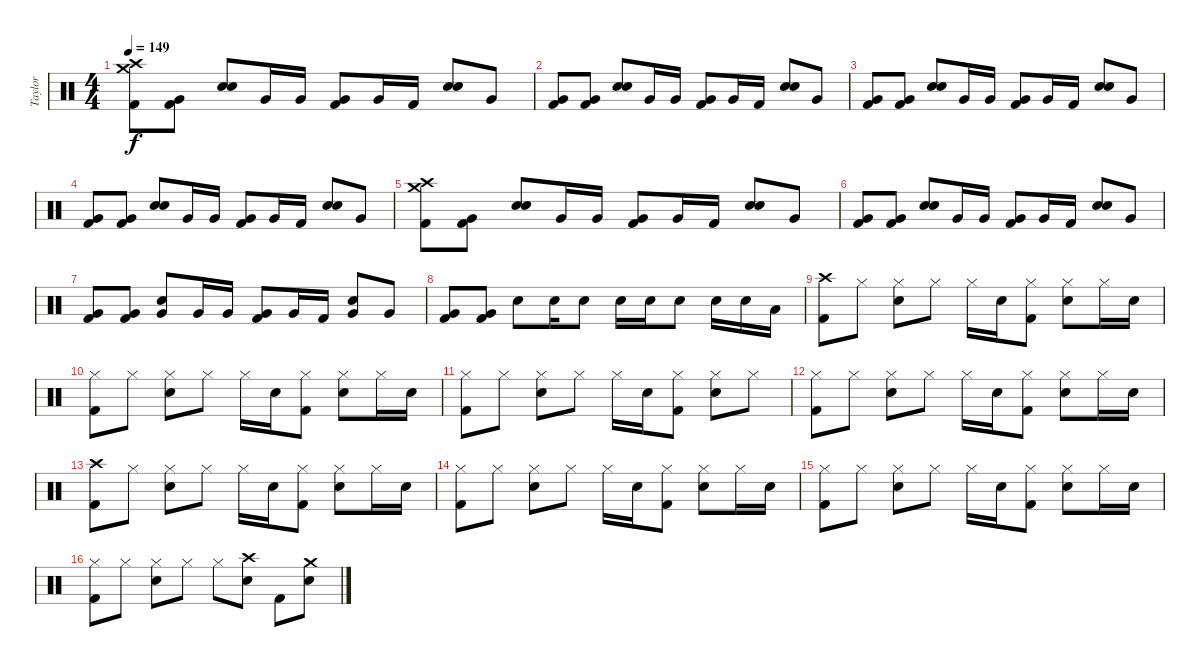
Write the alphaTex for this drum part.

\track ("Taylor" "Taylor") {instrument percussion}
\staff {score}
\articulation defaults
\ts (4 4)
\tempo 149
\clef neutral
\ks c
("Crash high (hit)" "Crash medium (hit)" "Kick (hit) 2").8{dy f} ("Very Low Tom (hit)" "Kick (hit) 2").8 ("Electric Snare (hit)" "Electric Snare (hit)").8{bu 240} "Very Low Tom (hit)".16 "Very Low Tom (hit)".16 ("Very Low Tom (hit)" "Kick (hit) 2").8 "Very Low Tom (hit)".16 "Kick (hit) 2".16 ("Electric Snare (hit)" "Electric Snare (hit)").8{bu 240} "Very Low Tom (hit)".8 |
("Very Low Tom (hit)" "Kick (hit) 2").8 ("Very Low Tom (hit)" "Kick (hit) 2").8 ("Electric Snare (hit)" "Electric Snare (hit)").8{bu 240} "Very Low Tom (hit)".16 "Very Low Tom (hit)".16 ("Very Low Tom (hit)" "Kick (hit) 2").8 "Very Low Tom (hit)".16 "Kick (hit) 2".16 ("Electric Snare (hit)" "Electric Snare (hit)").8{bu 240} "Very Low Tom (hit)".8 |
("Very Low Tom (hit)" "Kick (hit) 2").8 ("Very Low Tom (hit)" "Kick (hit) 2").8 ("Electric Snare (hit)" "Electric Snare (hit)").8{bu 240} "Very Low Tom (hit)".16 "Very Low Tom (hit)".16 ("Very Low Tom (hit)" "Kick (hit) 2").8 "Very Low Tom (hit)".16 "Kick (hit) 2".16 ("Electric Snare (hit)" "Electric Snare (hit)").8{bu 240} "Very Low Tom (hit)".8 |
("Very Low Tom (hit)" "Kick (hit) 2").8 ("Very Low Tom (hit)" "Kick (hit) 2").8 ("Electric Snare (hit)" "Electric Snare (hit)").8{bu 240} "Very Low Tom (hit)".16 "Very Low Tom (hit)".16 ("Very Low Tom (hit)" "Kick (hit) 2").8 "Very Low Tom (hit)".16 "Kick (hit) 2".16 ("Electric Snare (hit)" "Electric Snare (hit)").8{bu 240} "Very Low Tom (hit)".8 |
("Crash high (hit)" "Crash medium (hit)" "Kick (hit) 2").8 ("Very Low Tom (hit)" "Kick (hit) 2").8 ("Electric Snare (hit)" "Electric Snare (hit)").8{bu 240} "Very Low Tom (hit)".16 "Very Low Tom (hit)".16 ("Very Low Tom (hit)" "Kick (hit) 2").8 "Very Low Tom (hit)".16 "Kick (hit) 2".16 ("Electric Snare (hit)" "Electric Snare (hit)").8{bu 240} "Very Low Tom (hit)".8 |
("Very Low Tom (hit)" "Kick (hit) 2").8 ("Very Low Tom (hit)" "Kick (hit) 2").8 ("Electric Snare (hit)" "Electric Snare (hit)").8{bu 240} "Very Low Tom (hit)".16 "Very Low Tom (hit)".16 ("Very Low Tom (hit)" "Kick (hit) 2").8 "Very Low Tom (hit)".16 "Kick (hit) 2".16 ("Electric Snare (hit)" "Electric Snare (hit)").8{bu 240} "Very Low Tom (hit)".8 |
("Very Low Tom (hit)" "Kick (hit) 2").8 ("Very Low Tom (hit)" "Kick (hit) 2").8 ("Very Low Tom (hit)" "Electric Snare (hit)").8 "Very Low Tom (hit)".16 "Very Low Tom (hit)".16 ("Very Low Tom (hit)" "Kick (hit) 2").8 "Very Low Tom (hit)".16 "Kick (hit) 2".16 ("Very Low Tom (hit)" "Electric Snare (hit)").8 "Very Low Tom (hit)".8 |
("Very Low Tom (hit)" "Kick (hit) 2").8 ("Very Low Tom (hit)" "Kick (hit) 2").8 "Electric Snare (hit)".8 "Electric Snare (hit)".16 "Electric Snare (hit)".8 "Electric Snare (hit)".16 "Electric Snare (hit)".16 "Electric Snare (hit)".8 "Electric Snare (hit)".16 "Electric Snare (hit)".16 "Low Tom (hit)".16 |
("Crash high (hit)" "Kick (hit) 2").8 "Hi-Hat (closed)".8 ("Hi-Hat (closed)" "Electric Snare (hit)").8 "Hi-Hat (closed)".8 "Hi-Hat (closed)".16 "Electric Snare (hit)".16 ("Hi-Hat (closed)" "Kick (hit) 2").8 ("Hi-Hat (closed)" "Electric Snare (hit)").8 "Hi-Hat (closed)".16 "Electric Snare (hit)".16 |
("Hi-Hat (closed)" "Kick (hit) 2").8 "Hi-Hat (closed)".8 ("Hi-Hat (closed)" "Electric Snare (hit)").8 "Hi-Hat (closed)".8 "Hi-Hat (closed)".16 "Electric Snare (hit)".16 ("Hi-Hat (closed)" "Kick (hit) 2").8 ("Hi-Hat (closed)" "Electric Snare (hit)").8 "Hi-Hat (closed)".16 "Electric Snare (hit)".16 |
("Hi-Hat (closed)" "Kick (hit) 2").8 "Hi-Hat (closed)".8 ("Hi-Hat (closed)" "Electric Snare (hit)").8 "Hi-Hat (closed)".8 "Hi-Hat (closed)".16 "Electric Snare (hit)".16 ("Hi-Hat (closed)" "Kick (hit) 2").8 ("Hi-Hat (closed)" "Electric Snare (hit)").8 "Hi-Hat (closed)".8 |
("Hi-Hat (closed)" "Kick (hit) 2").8 "Hi-Hat (closed)".8 ("Hi-Hat (closed)" "Electric Snare (hit)").8 "Hi-Hat (closed)".8 "Hi-Hat (closed)".16 "Electric Snare (hit)".16 ("Hi-Hat (closed)" "Kick (hit) 2").8 ("Hi-Hat (closed)" "Electric Snare (hit)").8 "Hi-Hat (closed)".16 "Electric Snare (hit)".16 |
("Crash high (hit)" "Kick (hit) 2").8 "Hi-Hat (closed)".8 ("Hi-Hat (closed)" "Electric Snare (hit)").8 "Hi-Hat (closed)".8 "Hi-Hat (closed)".16 "Electric Snare (hit)".16 ("Hi-Hat (closed)" "Kick (hit) 2").8 ("Hi-Hat (closed)" "Electric Snare (hit)").8 "Hi-Hat (closed)".16 "Electric Snare (hit)".16 |
("Hi-Hat (closed)" "Kick (hit) 2").8 "Hi-Hat (closed)".8 ("Hi-Hat (closed)" "Electric Snare (hit)").8 "Hi-Hat (closed)".8 "Hi-Hat (closed)".16 "Electric Snare (hit)".16 ("Hi-Hat (closed)" "Kick (hit) 2").8 ("Hi-Hat (closed)" "Electric Snare (hit)").8 "Hi-Hat (closed)".16 "Electric Snare (hit)".16 |
("Hi-Hat (closed)" "Kick (hit) 2").8 "Hi-Hat (closed)".8 ("Hi-Hat (closed)" "Electric Snare (hit)").8 "Hi-Hat (closed)".8 "Hi-Hat (closed)".16 "Electric Snare (hit)".16 ("Hi-Hat (closed)" "Kick (hit) 2").8 ("Hi-Hat (closed)" "Electric Snare (hit)").8 "Hi-Hat (closed)".16 "Electric Snare (hit)".16 |
("Hi-Hat (closed)" "Kick (hit) 2").8 "Hi-Hat (closed)".8 ("Hi-Hat (closed)" "Electric Snare (hit)").8 "Hi-Hat (closed)".8 "Hi-Hat (closed)".8 ("Crash high (hit)" "Electric Snare (hit)").8 "Kick (hit) 2".8 ("Crash medium (hit)" "Electric Snare (hit)").8
